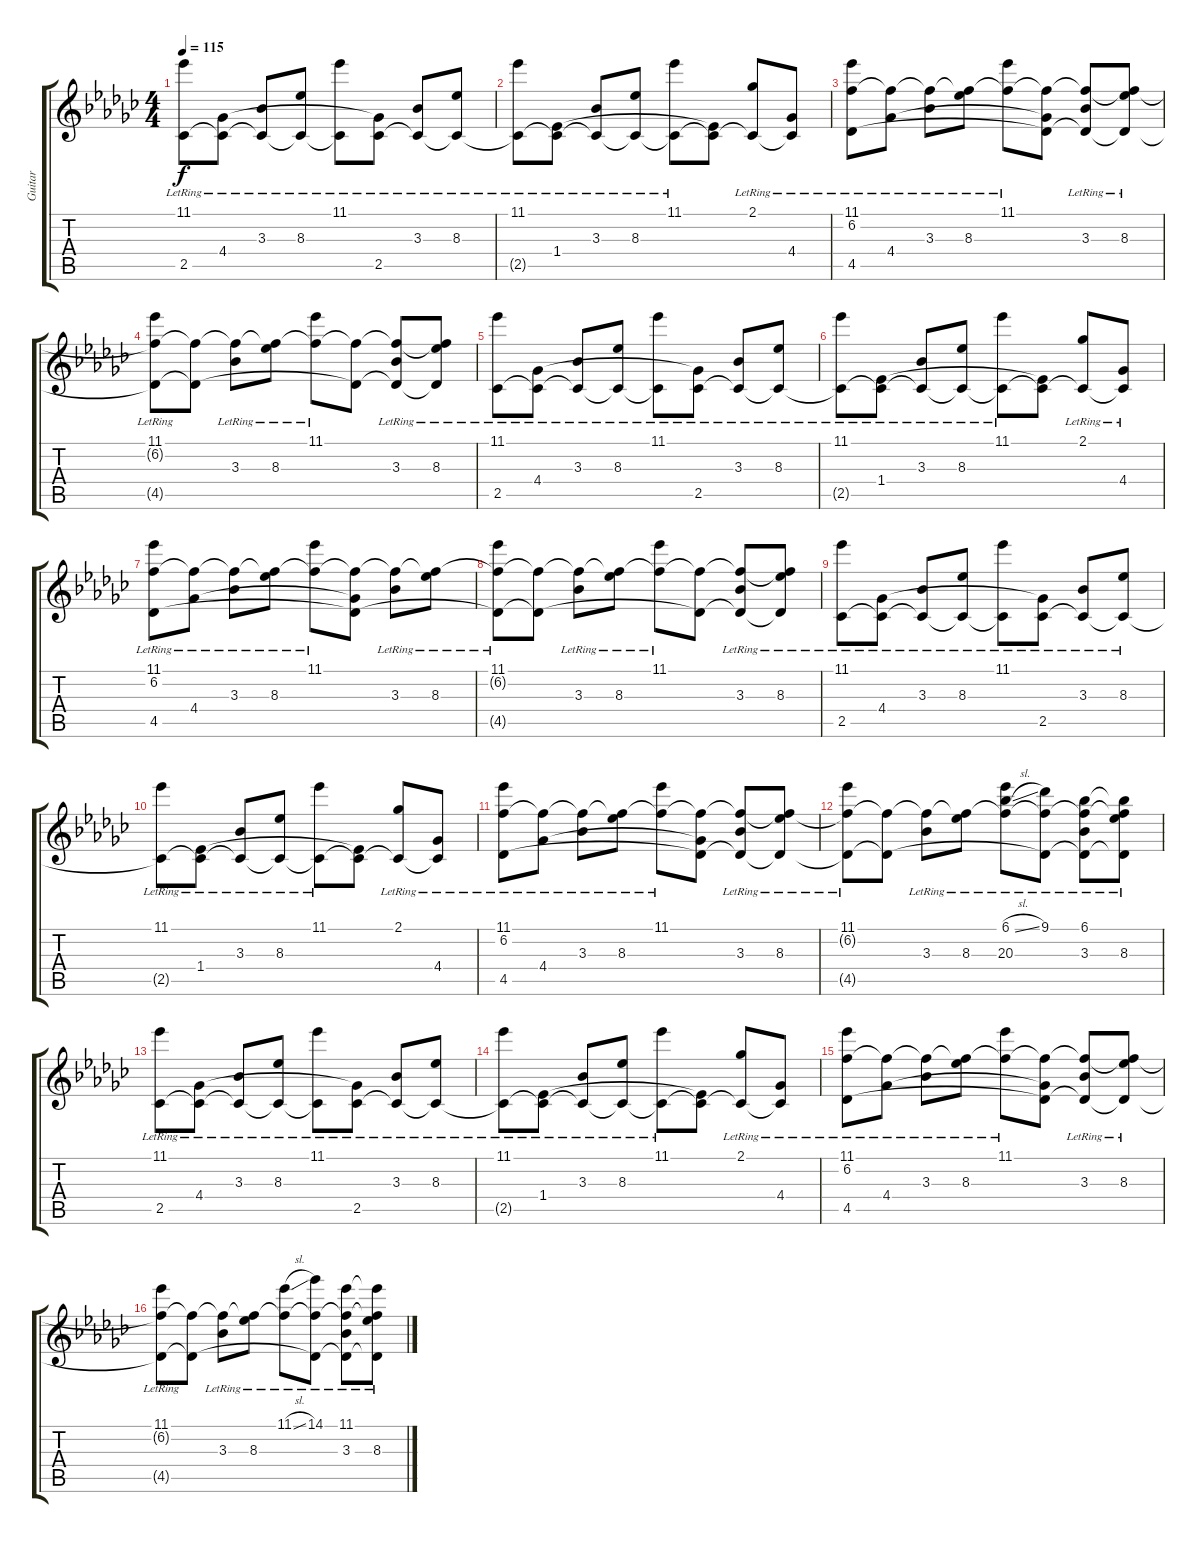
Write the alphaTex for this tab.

\track ("Guitar" "Guitar") {instrument electricguitarjazz}
\staff {score tabs}
\tuning (E4 B3 G3 D3 A2 E2) {hide}
\ts (4 4)
\tempo 115
\clef g2
\ks gb
(11.1{lr} 2.5{lr}).8{dy f instrument electricguitarjazz} (4.4{lr} 2.5{t}).8 (3.3{lr} 2.5{t}).8 (8.3{lr} 2.5{t}).8 (11.1{lr} 2.5{t}).8 (4.4{t} 2.5{lr}).8 (3.3{lr} 2.5{t}).8 (8.3{lr} 2.5{t}).8 |
(11.1{lr} 2.5{t}).8 (1.4{lr} 2.5{t}).8 (3.3{lr} 2.5{t}).8 (8.3{lr} 2.5{t}).8 (11.1{lr} 2.5{t}).8 (1.4{t} 2.5{t}).8 (2.1{lr} 2.5{t}).8 (4.4{lr} 2.5{t}).8 |
(11.1{lr} 6.2{lr} 4.5{lr}).8 (6.2{t} 4.4{lr}).8 (6.2{t} 3.3{lr}).8 (6.2{t} 8.3{lr}).8 (11.1{lr} 6.2{t}).8 (6.2{t} 4.4{t} 4.5{t}).8 (6.2{t} 3.3{lr} 4.5{t}).8 (6.2{t} 8.3{lr} 4.5{t}).8 |
(11.1{lr} 6.2{t} 4.5{t}).8 (6.2{t} 4.5{t}).8 (6.2{t} 3.3{lr}).8 (6.2{t} 8.3{lr}).8 (11.1{lr} 6.2{t}).8 (6.2{t} 4.5{t}).8 (6.2{t} 3.3{lr} 4.5{t}).8 (6.2{t} 8.3{lr} 4.5{t}).8 |
(11.1{lr} 2.5{lr}).8 (4.4{lr} 2.5{t}).8 (3.3{lr} 2.5{t}).8 (8.3{lr} 2.5{t}).8 (11.1{lr} 2.5{t}).8 (4.4{t} 2.5{lr}).8 (3.3{lr} 2.5{t}).8 (8.3{lr} 2.5{t}).8 |
(11.1{lr} 2.5{t}).8 (1.4{lr} 2.5{t}).8 (3.3{lr} 2.5{t}).8 (8.3{lr} 2.5{t}).8 (11.1{lr} 2.5{t}).8 (1.4{t} 2.5{t}).8 (2.1{lr} 2.5{t}).8 (4.4{lr} 2.5{t}).8 |
(11.1{lr} 6.2{lr} 4.5{lr}).8 (6.2{t} 4.4{lr}).8 (6.2{t} 3.3{lr}).8 (6.2{t} 8.3{lr}).8 (11.1{lr} 6.2{t}).8 (6.2{t} 4.4{t} 4.5{t}).8 (6.2{t} 3.3{lr}).8 (6.2{t} 8.3{lr}).8 |
(11.1{lr} 6.2{t} 4.5{t}).8 (6.2{t} 4.5{t}).8 (6.2{t} 3.3{lr}).8 (6.2{t} 8.3{lr}).8 (11.1{lr} 6.2{t}).8 (6.2{t} 4.5{t}).8 (6.2{t} 3.3{lr} 4.5{t}).8 (6.2{t} 8.3{lr} 4.5{t}).8 |
(11.1{lr} 2.5{lr}).8 (4.4{lr} 2.5{t}).8 (3.3{lr} 2.5{t}).8 (8.3{lr} 2.5{t}).8 (11.1{lr} 2.5{t}).8 (4.4{t} 2.5{lr}).8 (3.3{lr} 2.5{t}).8 (8.3{lr} 2.5{t}).8 |
(11.1{lr} 2.5{t}).8 (1.4{lr} 2.5{t}).8 (3.3{lr} 2.5{t}).8 (8.3{lr} 2.5{t}).8 (11.1{lr} 2.5{t}).8 (1.4{t} 2.5{t}).8 (2.1{lr} 2.5{t}).8 (4.4{lr} 2.5{t}).8 |
(11.1{lr} 6.2{lr} 4.5{lr}).8 (6.2{t} 4.4{lr}).8 (6.2{t} 3.3{lr}).8 (6.2{t} 8.3{lr}).8 (11.1{lr} 6.2{t}).8 (6.2{t} 4.4{t} 4.5{t}).8 (6.2{t} 3.3{lr} 4.5{t}).8 (6.2{t} 8.3{lr} 4.5{t}).8 |
(11.1{lr} 6.2{t} 4.5{t}).8 (6.2{t} 4.5{t}).8 (6.2{t} 3.3{lr}).8 (6.2{t} 8.3{lr}).8 (6.1{sl lr} 6.2{t} 20.3{lr}).8 (9.1{lr} 6.2{t} 4.5{t}).8 (6.1{lr} 6.2{t} 3.3{lr} 4.5{t}).8 (6.1{t} 6.2{t} 8.3{lr} 4.5{t}).8 |
(11.1{lr} 2.5{lr}).8 (4.4{lr} 2.5{t}).8 (3.3{lr} 2.5{t}).8 (8.3{lr} 2.5{t}).8 (11.1{lr} 2.5{t}).8 (4.4{t} 2.5{lr}).8 (3.3{lr} 2.5{t}).8 (8.3{lr} 2.5{t}).8 |
(11.1{lr} 2.5{t}).8 (1.4{lr} 2.5{t}).8 (3.3{lr} 2.5{t}).8 (8.3{lr} 2.5{t}).8 (11.1{lr} 2.5{t}).8 (1.4{t} 2.5{t}).8 (2.1{lr} 2.5{t}).8 (4.4{lr} 2.5{t}).8 |
(11.1{lr} 6.2 4.5{lr}).8 (6.2{t} 4.4{lr}).8 (6.2{t} 3.3{lr}).8 (6.2{t} 8.3{lr}).8 (11.1{lr} 6.2{t}).8 (6.2{t} 4.4{t} 4.5{t}).8 (6.2{t} 3.3{lr} 4.5{t}).8 (6.2{t} 8.3{lr} 4.5{t}).8 |
(11.1{lr} 6.2{t} 4.5{t}).8 (6.2{t} 4.5{t}).8 (6.2{t} 3.3{lr}).8 (6.2{t} 8.3{lr}).8 (11.1{sl lr} 6.2{t}).8 (14.1{lr} 6.2{t} 4.5{t}).8 (11.1{lr} 6.2{t} 3.3{lr} 4.5{t}).8 (11.1{t} 6.2{t} 8.3{lr} 4.5{t}).8
